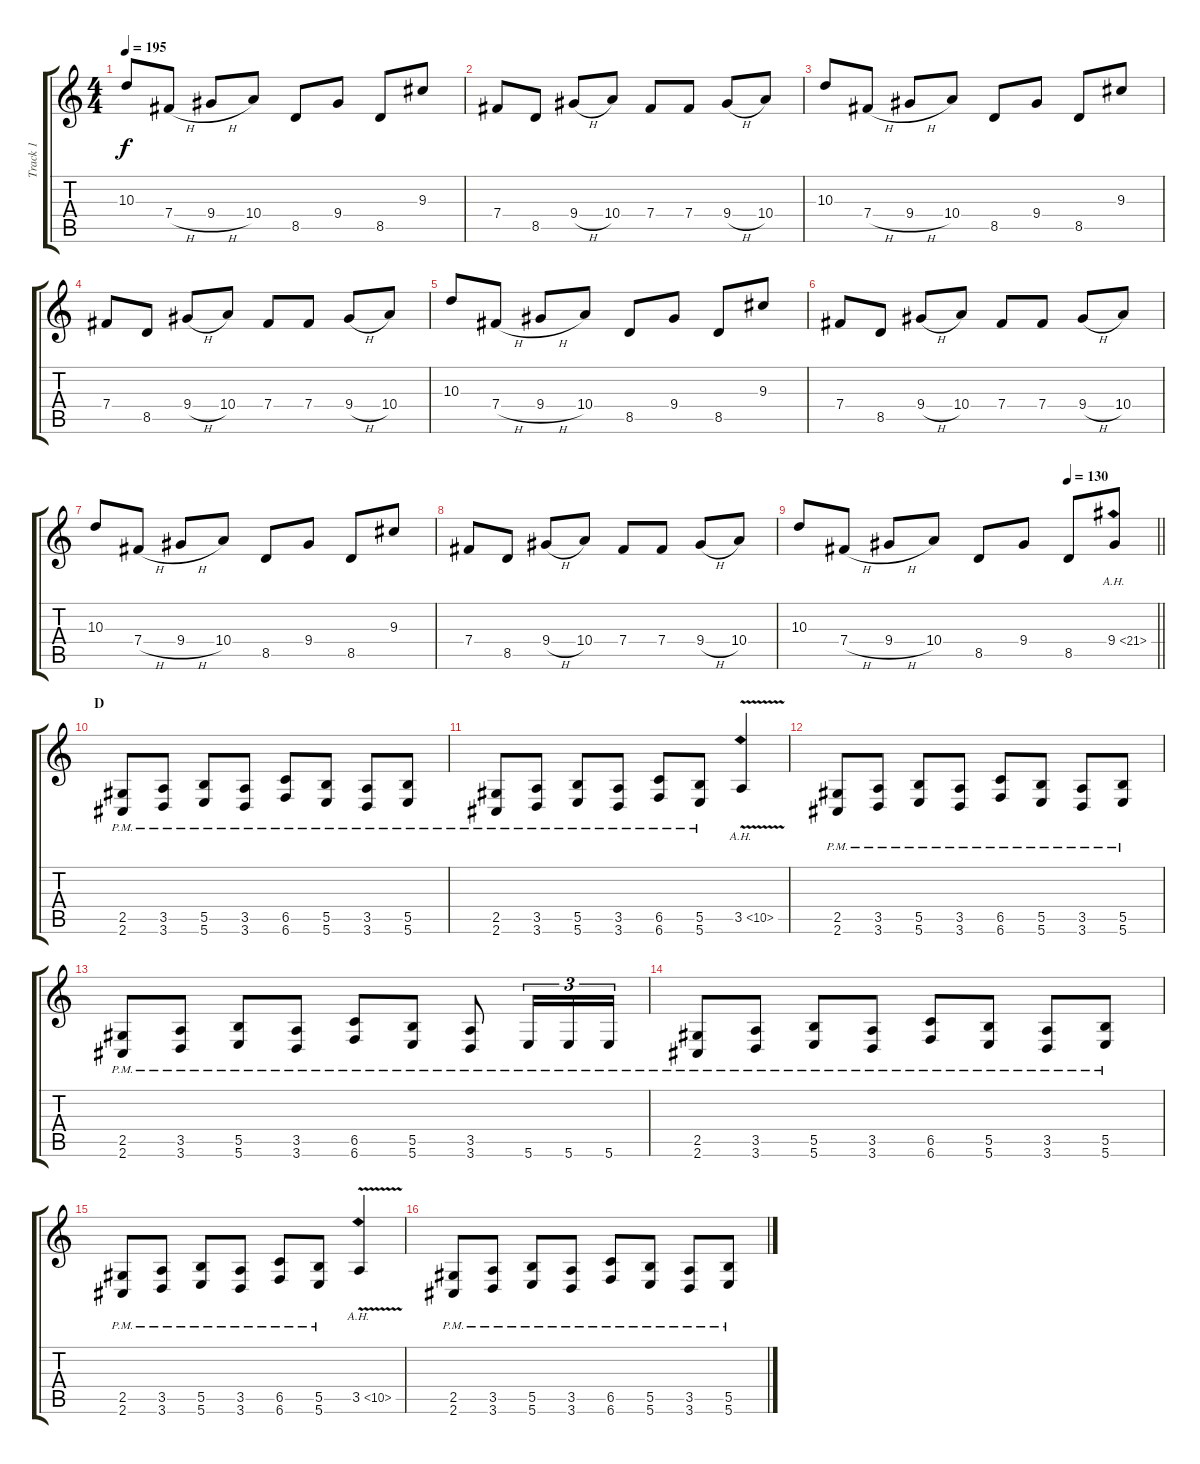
\track ("Track 1" "Track 1") {instrument distortionguitar}
\staff {score tabs}
\tuning (Db4 Ab3 E3 B2 Gb2 B1) {hide}
\ts (4 4)
\tempo 195
\clef g2
\ks c
10.3.8{dy f} 7.4{h}.8 9.4{h}.8 10.4.8 8.5.8 9.4.8 8.5.8 9.3.8 |
7.4.8 8.5.8 9.4{h}.8 10.4.8 7.4.8 7.4.8 9.4{h}.8 10.4.8 |
10.3.8 7.4{h}.8 9.4{h}.8 10.4.8 8.5.8 9.4.8 8.5.8 9.3.8 |
7.4.8 8.5.8 9.4{h}.8 10.4.8 7.4.8 7.4.8 9.4{h}.8 10.4.8 |
10.3.8 7.4{h}.8 9.4{h}.8 10.4.8 8.5.8 9.4.8 8.5.8 9.3.8 |
7.4.8 8.5.8 9.4{h}.8 10.4.8 7.4.8 7.4.8 9.4{h}.8 10.4.8 |
10.3.8 7.4{h}.8 9.4{h}.8 10.4.8 8.5.8 9.4.8 8.5.8 9.3.8 |
7.4.8 8.5.8 9.4{h}.8 10.4.8 7.4.8 7.4.8 9.4{h}.8 10.4.8 |
\tempo (130 0.75)
\barLineRight lightlight
10.3.8 7.4{h}.8 9.4{h}.8 10.4.8 8.5.8 9.4.8 8.5.8 9.4{ah 12}.8 |
\section ("" "D")
(2.5{pm} 2.6{pm}).8 (3.5{pm} 3.6{pm}).8 (5.5{pm} 5.6{pm}).8 (3.5{pm} 3.6{pm}).8 (6.5{pm} 6.6{pm}).8 (5.5{pm} 5.6{pm}).8 (3.5{pm} 3.6{pm}).8 (5.5{pm} 5.6{pm}).8 |
(2.5{pm} 2.6{pm}).8 (3.5{pm} 3.6{pm}).8 (5.5{pm} 5.6{pm}).8 (3.5{pm} 3.6{pm}).8 (6.5{pm} 6.6{pm}).8 (5.5{pm} 5.6{pm}).8 3.5{ah 7 v}.4 |
(2.5{pm} 2.6{pm}).8 (3.5{pm} 3.6{pm}).8 (5.5{pm} 5.6{pm}).8 (3.5{pm} 3.6{pm}).8 (6.5{pm} 6.6{pm}).8 (5.5{pm} 5.6{pm}).8 (3.5{pm} 3.6{pm}).8 (5.5{pm} 5.6{pm}).8 |
(2.5{pm} 2.6{pm}).8 (3.5{pm} 3.6{pm}).8 (5.5{pm} 5.6{pm}).8 (3.5{pm} 3.6{pm}).8 (6.5{pm} 6.6{pm}).8 (5.5{pm} 5.6{pm}).8 (3.5{pm} 3.6{pm}).8 5.6{pm}.16{tu (3 2)} 5.6{pm}.16{tu (3 2)} 5.6{pm}.16{tu (3 2)} |
(2.5{pm} 2.6{pm}).8 (3.5{pm} 3.6{pm}).8 (5.5{pm} 5.6{pm}).8 (3.5{pm} 3.6{pm}).8 (6.5{pm} 6.6{pm}).8 (5.5{pm} 5.6{pm}).8 (3.5{pm} 3.6{pm}).8 (5.5{pm} 5.6{pm}).8 |
(2.5{pm} 2.6{pm}).8 (3.5{pm} 3.6{pm}).8 (5.5{pm} 5.6{pm}).8 (3.5{pm} 3.6{pm}).8 (6.5{pm} 6.6{pm}).8 (5.5{pm} 5.6{pm}).8 3.5{ah 7 v}.4 |
(2.5{pm} 2.6{pm}).8 (3.5{pm} 3.6{pm}).8 (5.5{pm} 5.6{pm}).8 (3.5{pm} 3.6{pm}).8 (6.5{pm} 6.6{pm}).8 (5.5{pm} 5.6{pm}).8 (3.5{pm} 3.6{pm}).8 (5.5{pm} 5.6{pm}).8
